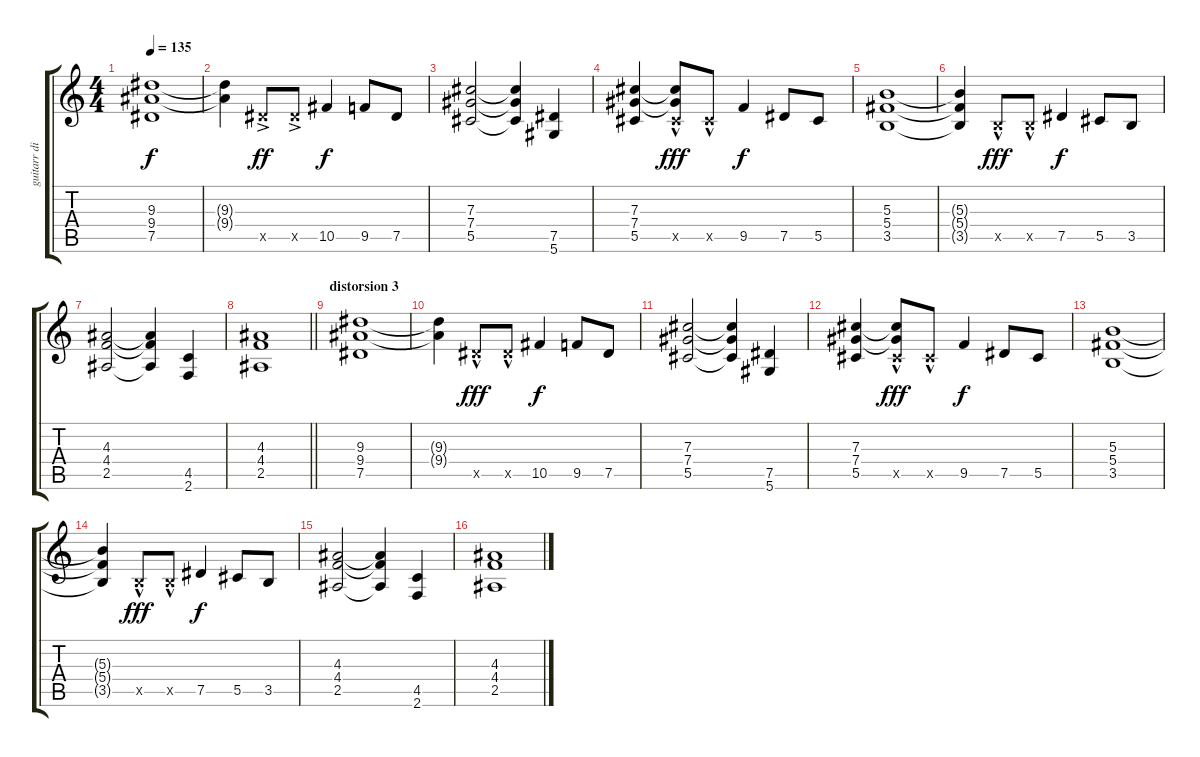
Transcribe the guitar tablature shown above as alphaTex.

\track ("guitarr distorsion (1)" "guitarr di") {instrument overdrivenguitar}
\staff {score tabs}
\tuning (Eb4 Bb3 Gb3 Db3 Ab2 Eb2) {hide}
\ts (4 4)
\tempo 135
\clef g2
\ks c
(9.3 9.4 7.5).1{dy f} |
(9.3{t} 9.4{t}).4 7.5{ac x}.8{dy ff} 7.5{ac x}.8 10.5.4{dy f} 9.5.8 7.5.8 |
(7.3 7.4 5.5).2 (7.3{t} 7.4{t} 5.5{t}).4 (7.5 5.6).4 |
(7.3 7.4 5.5).4 (7.3{t} 7.4{t} 5.5{hac x}).8{dy fff} 5.5{hac x}.8 9.5.4{dy f} 7.5.8 5.5.8 |
(5.3 5.4 3.5).1 |
(5.3{t} 5.4{t} 3.5{t}).4 3.5{hac x}.8{dy fff} 3.5{hac x}.8 7.5.4{dy f} 5.5.8 3.5.8 |
(4.3 4.4 2.5).2 (4.3{t} 4.4{t} 2.5{t}).4 (4.5 2.6).4 |
\barLineRight lightlight
(4.3 4.4 2.5).1 |
\section ("" "distorsion 3")
(9.3 9.4 7.5).1 |
(9.3{t} 9.4{t}).4 7.5{hac x}.8{dy fff} 7.5{hac x}.8 10.5.4{dy f} 9.5.8 7.5.8 |
(7.3 7.4 5.5).2 (7.3{t} 7.4{t} 5.5{t}).4 (7.5 5.6).4 |
(7.3 7.4 5.5).4 (7.3{t} 7.4{t} 5.5{hac x}).8{dy fff} 5.5{hac x}.8 9.5.4{dy f} 7.5.8 5.5.8 |
(5.3 5.4 3.5).1 |
(5.3{t} 5.4{t} 3.5{t}).4 3.5{hac x}.8{dy fff} 3.5{hac x}.8 7.5.4{dy f} 5.5.8 3.5.8 |
(4.3 4.4 2.5).2 (4.3{t} 4.4{t} 2.5{t}).4 (4.5 2.6).4 |
(4.3 4.4 2.5).1
